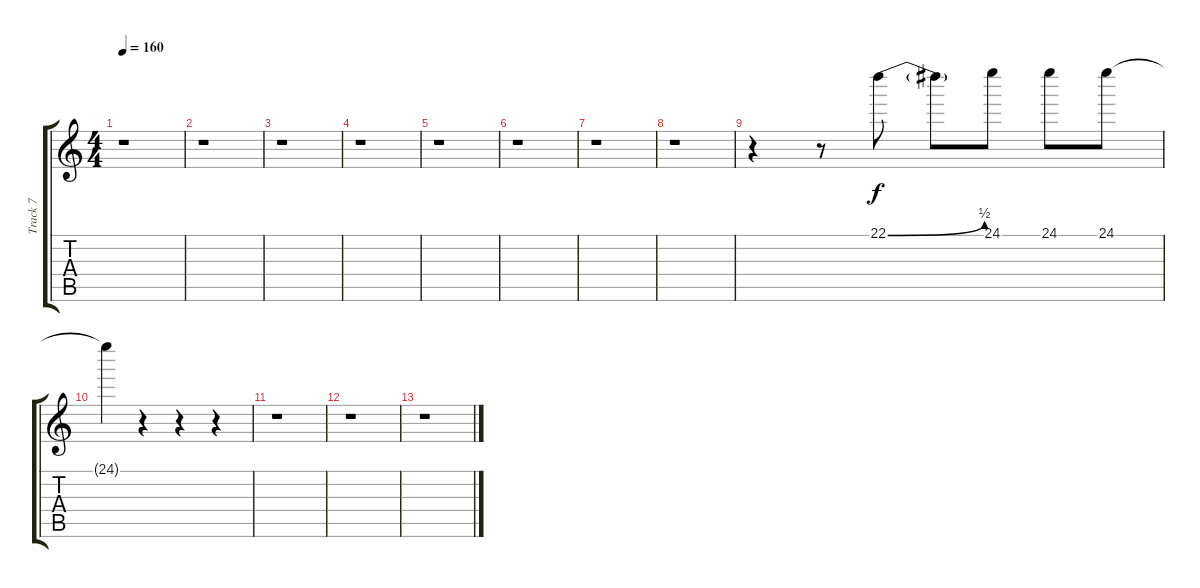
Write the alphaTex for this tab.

\track ("Track 7" "Track 7") {instrument overdrivenguitar}
\staff {score tabs}
\tuning (E4 B3 G3 D3 A2 E2) {hide}
\ts (4 4)
\tempo 160
\clef g2
\ks c
r.1{dy f} |
r.1 |
r.1 |
r.1 |
r.1 |
r.1 |
r.1 |
r.1 |
r.4 r.8 22.1{be (bend 0 0 60 2)}.8 22.1{t}.8 24.1.8 24.1.8 24.1.8 |
24.1{t}.4 r.4 r.4 r.4 |
r.1 |
r.1 |
r.1
